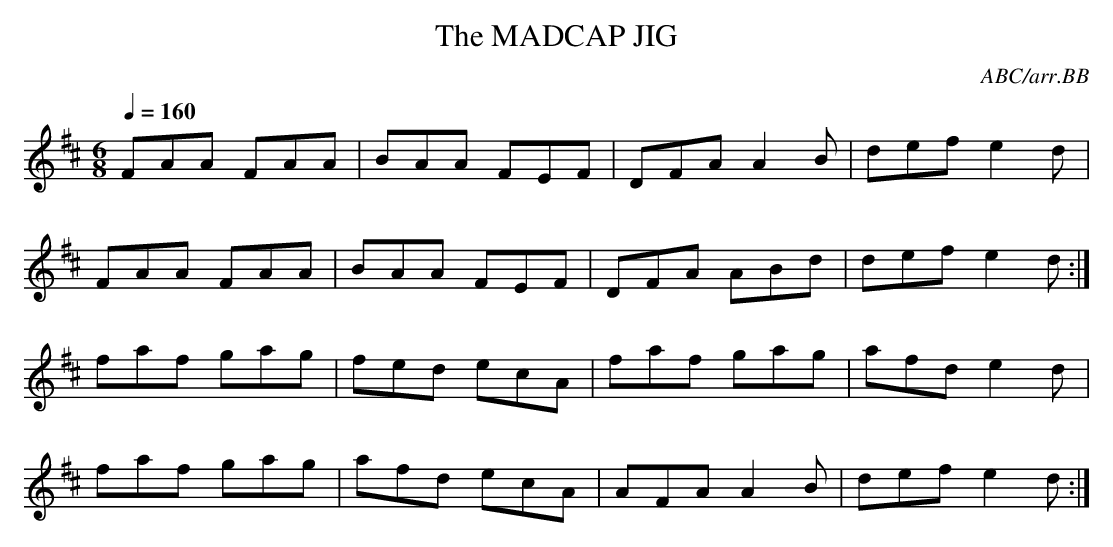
X:1
T:MADCAP JIG, The
C:ABC/arr.BB
L:1/8
M:6/8
Q:1/4=160
K:D
FAA FAA|BAA FEF|DFA A2B|def e2d |
FAA FAA|BAA FEF|DFA ABd|def e2d :|
faf gag|fed ecA|faf gag|afd e2d |
faf gag|afd ecA|AFA A2B|def e2d :|
